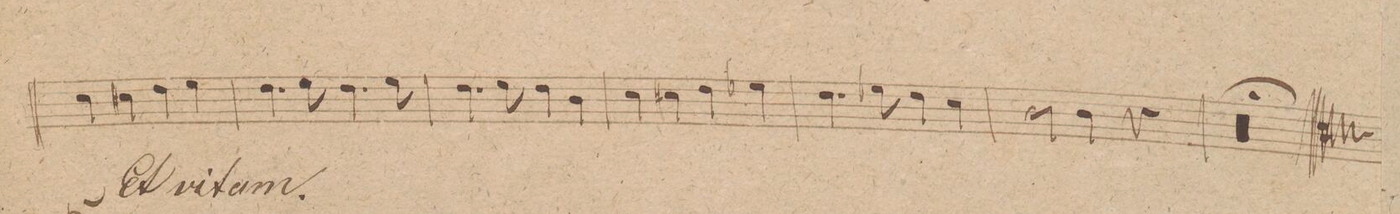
**kern	**dynam
*I"Clarnetto. in A.	*
*clefG2	*
*k[]	*
*met(c|)	*
*M2/2	*
4cc\	.
4cc#X\	.
4dd\	.
4ee\	.
=181	=181
4.dd\	.
8ee\	.
4.dd\	.
8ee\	.
=182	=182
4.dd\	.
8ee\	.
4dd\	.
4b\	.
=183	=183
4cc\	.
4cc#X\	.
4dd\	.
4ee-X\	.
=184	=184
4.dd\	.
8ee-X\	.
4dd\	.
4cc\	.
=185	=185
1ryy	.
=186	=186
2b\	.
4b\	.
4r	.
=187	=187
00r;	.
=188	=188
=189	=189
=190	=190
=191||	=191||
*M2/2	*
*met(c|)	*
*mmet(c|)	*
*-	*-
